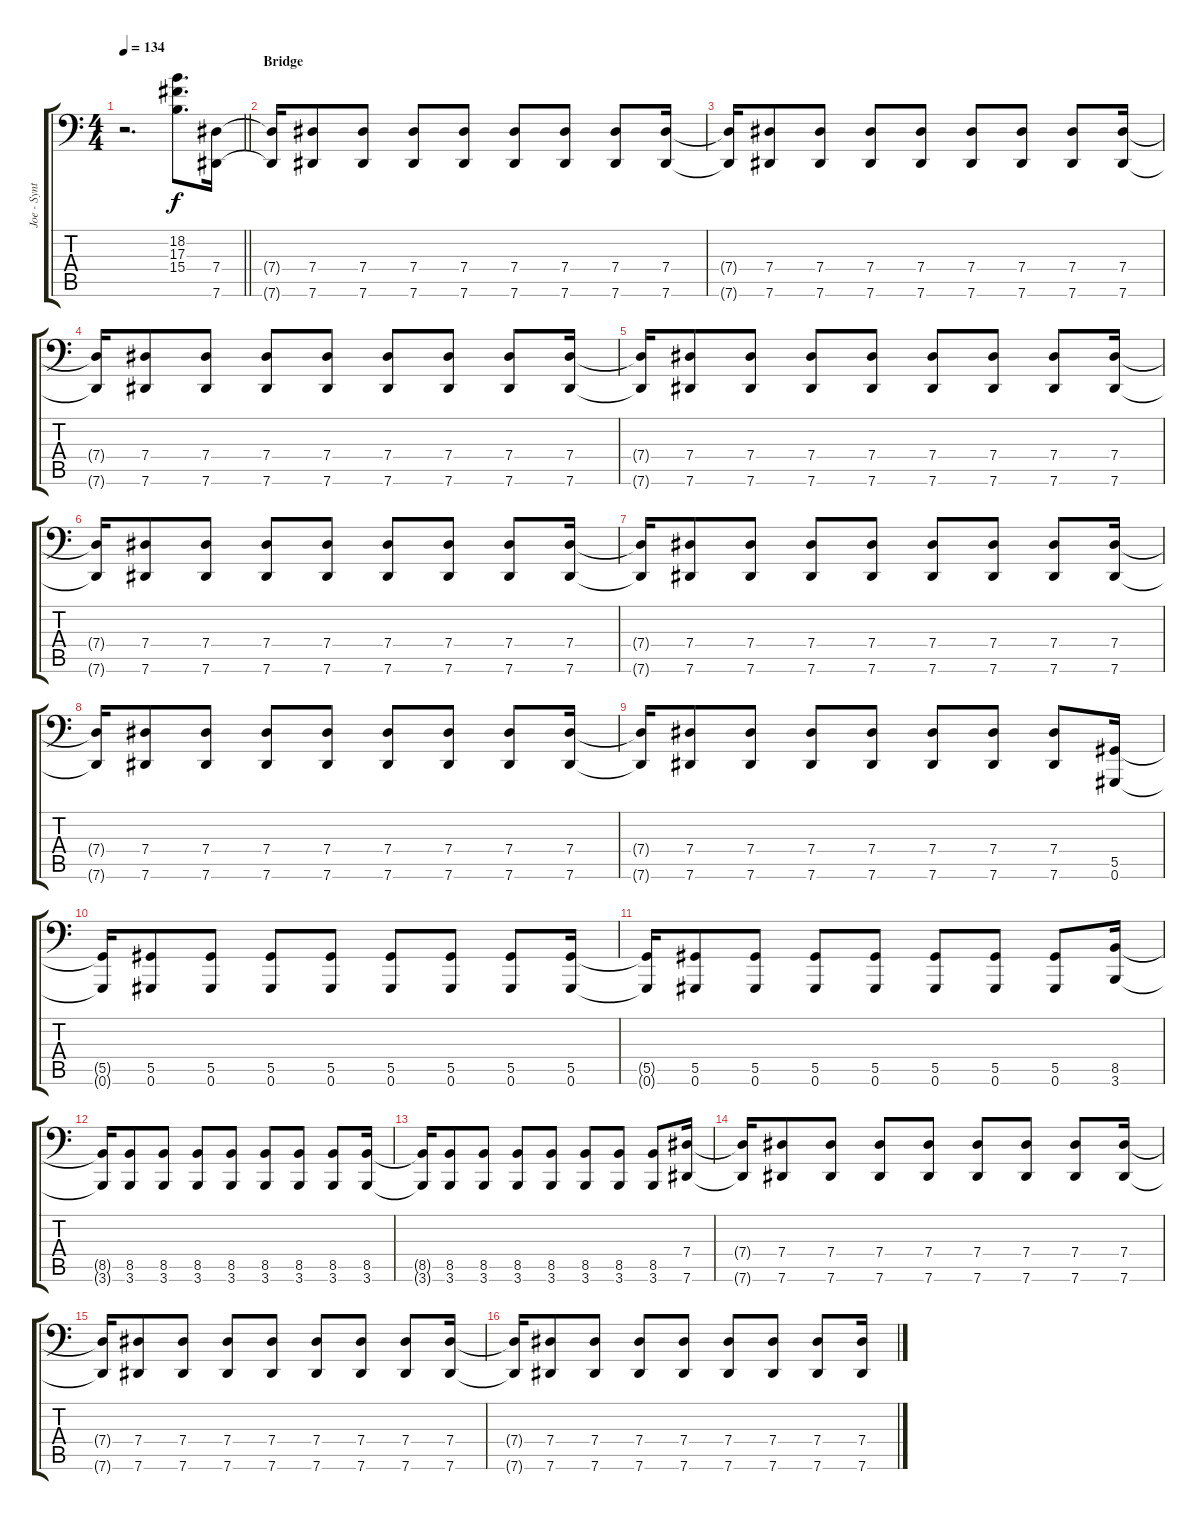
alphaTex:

\track ("Joe - Synth (3 Step Down Drop G#)" "Joe - Synt") {instrument lead8bassandlead}
\staff {score tabs}
\tuning (Bb3 F3 Db3 Ab2 Eb2 Ab1) {hide}
\ts (4 4)
\tempo 134
\clef f4
\barLineRight lightlight
\ks c
r.2{d dy f} (18.2{t} 17.3{t} 15.4{t}).8{d} (7.4 7.6).16 |
\section ("" "Bridge")
(7.4{t} 7.6{t}).16 (7.4 7.6).8 (7.4 7.6).8 (7.4 7.6).8 (7.4 7.6).8 (7.4 7.6).8 (7.4 7.6).8 (7.4 7.6).8 (7.4 7.6).16 |
(7.4{t} 7.6{t}).16 (7.4 7.6).8 (7.4 7.6).8 (7.4 7.6).8 (7.4 7.6).8 (7.4 7.6).8 (7.4 7.6).8 (7.4 7.6).8 (7.4 7.6).16 |
(7.4{t} 7.6{t}).16 (7.4 7.6).8 (7.4 7.6).8 (7.4 7.6).8 (7.4 7.6).8 (7.4 7.6).8 (7.4 7.6).8 (7.4 7.6).8 (7.4 7.6).16 |
(7.4{t} 7.6{t}).16 (7.4 7.6).8 (7.4 7.6).8 (7.4 7.6).8 (7.4 7.6).8 (7.4 7.6).8 (7.4 7.6).8 (7.4 7.6).8 (7.4 7.6).16 |
(7.4{t} 7.6{t}).16 (7.4 7.6).8 (7.4 7.6).8 (7.4 7.6).8 (7.4 7.6).8 (7.4 7.6).8 (7.4 7.6).8 (7.4 7.6).8 (7.4 7.6).16 |
(7.4{t} 7.6{t}).16 (7.4 7.6).8 (7.4 7.6).8 (7.4 7.6).8 (7.4 7.6).8 (7.4 7.6).8 (7.4 7.6).8 (7.4 7.6).8 (7.4 7.6).16 |
(7.4{t} 7.6{t}).16 (7.4 7.6).8 (7.4 7.6).8 (7.4 7.6).8 (7.4 7.6).8 (7.4 7.6).8 (7.4 7.6).8 (7.4 7.6).8 (7.4 7.6).16 |
(7.4{t} 7.6{t}).16 (7.4 7.6).8 (7.4 7.6).8 (7.4 7.6).8 (7.4 7.6).8 (7.4 7.6).8 (7.4 7.6).8 (7.4 7.6).8 (5.5 0.6).16 |
(5.5{t} 0.6{t}).16 (5.5 0.6).8 (5.5 0.6).8 (5.5 0.6).8 (5.5 0.6).8 (5.5 0.6).8 (5.5 0.6).8 (5.5 0.6).8 (5.5 0.6).16 |
(5.5{t} 0.6{t}).16 (5.5 0.6).8 (5.5 0.6).8 (5.5 0.6).8 (5.5 0.6).8 (5.5 0.6).8 (5.5 0.6).8 (5.5 0.6).8 (8.5 3.6).16 |
(8.5{t} 3.6{t}).16 (8.5 3.6).8 (8.5 3.6).8 (8.5 3.6).8 (8.5 3.6).8 (8.5 3.6).8 (8.5 3.6).8 (8.5 3.6).8 (8.5 3.6).16 |
(8.5{t} 3.6{t}).16 (8.5 3.6).8 (8.5 3.6).8 (8.5 3.6).8 (8.5 3.6).8 (8.5 3.6).8 (8.5 3.6).8 (8.5 3.6).8 (7.4 7.6).16 |
(7.4{t} 7.6{t}).16 (7.4 7.6).8 (7.4 7.6).8 (7.4 7.6).8 (7.4 7.6).8 (7.4 7.6).8 (7.4 7.6).8 (7.4 7.6).8 (7.4 7.6).16 |
(7.4{t} 7.6{t}).16 (7.4 7.6).8 (7.4 7.6).8 (7.4 7.6).8 (7.4 7.6).8 (7.4 7.6).8 (7.4 7.6).8 (7.4 7.6).8 (7.4 7.6).16 |
(7.4{t} 7.6{t}).16 (7.4 7.6).8 (7.4 7.6).8 (7.4 7.6).8 (7.4 7.6).8 (7.4 7.6).8 (7.4 7.6).8 (7.4 7.6).8 (7.4 7.6).16
